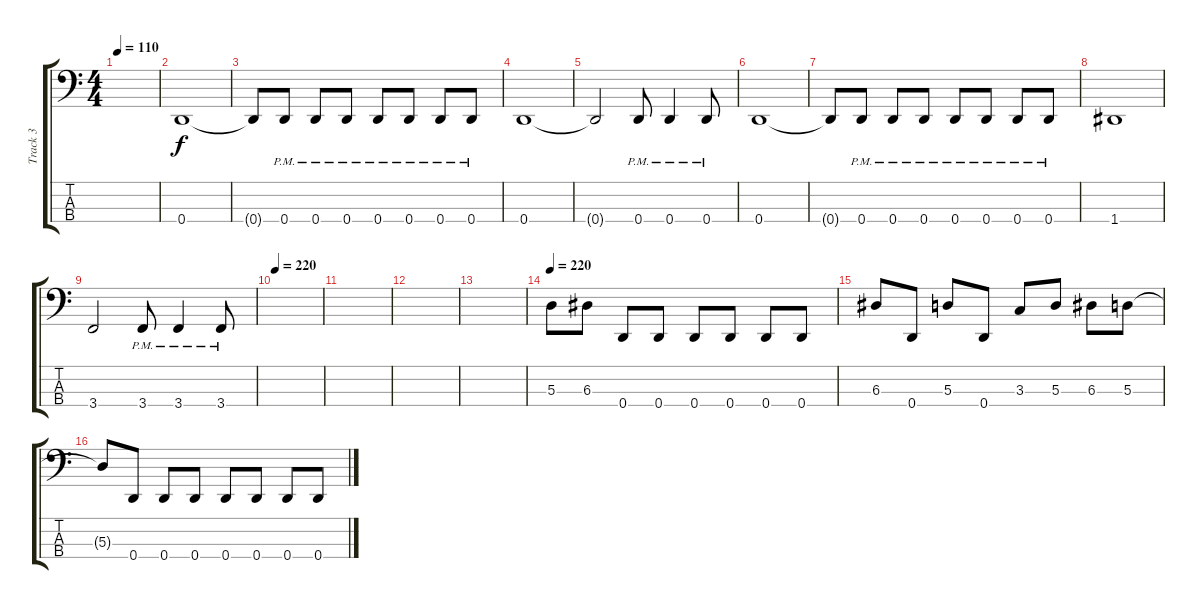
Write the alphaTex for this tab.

\track ("Track 3" "Track 3") {instrument electricbasspick}
\staff {score tabs}
\tuning (G2 D2 A1 D1) {hide}
\ts (4 4)
\tempo 110
\clef f4
\ks c
|
0.4.1 |
0.4{t}.8 0.4{pm}.8 0.4{pm}.8 0.4{pm}.8 0.4{pm}.8 0.4{pm}.8 0.4{pm}.8 0.4{pm}.8 |
0.4.1 |
0.4{t}.2 0.4{pm}.8 0.4{pm}.4 0.4{pm}.8 |
0.4.1 |
0.4{t}.8 0.4{pm}.8 0.4{pm}.8 0.4{pm}.8 0.4{pm}.8 0.4{pm}.8 0.4{pm}.8 0.4{pm}.8 |
1.4.1 |
3.4.2 3.4{pm}.8 3.4{pm}.4 3.4{pm}.8 |
\tempo 220
|
|
|
|
\tempo 220
5.3.8 6.3.8 0.4.8 0.4.8 0.4.8 0.4.8 0.4.8 0.4.8 |
6.3.8 0.4.8 5.3.8 0.4.8 3.3.8 5.3.8 6.3.8 5.3.8 |
5.3{t}.8 0.4.8 0.4.8 0.4.8 0.4.8 0.4.8 0.4.8 0.4.8
